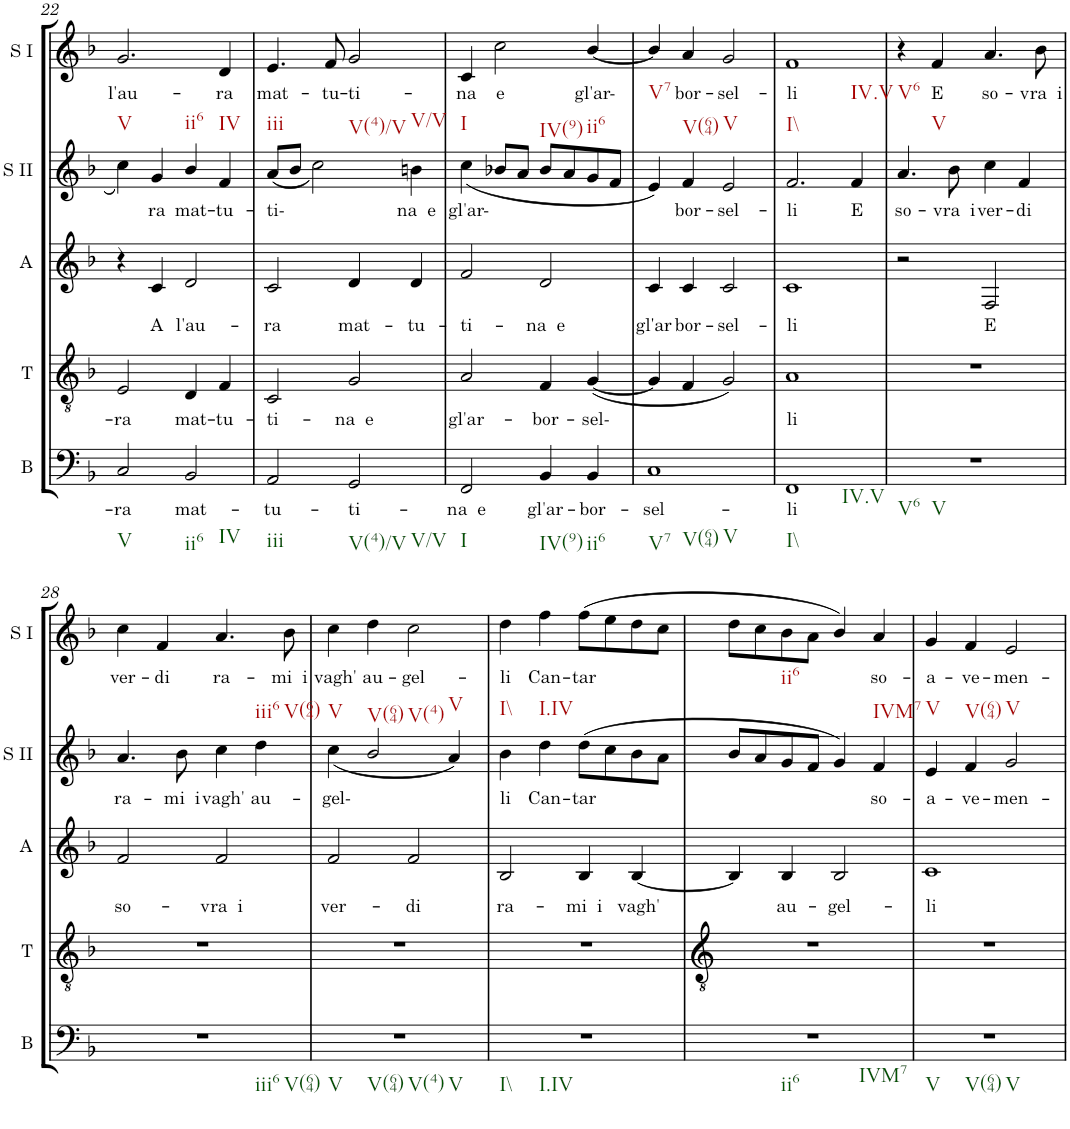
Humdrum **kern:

**kern	**text	**kern	**text	**kern	**text	**kern	**text	**kern	**text
*part5	*part5	*part4	*part4	*part3	*part3	*part2	*part2	*part1	*part1
*staff5	*staff5	*staff4	*staff4	*staff3	*staff3	*staff2	*staff2	*staff1	*staff1
*I"Bass	*	*I"Tenor	*	*I"Alto	*	*I"Soprano II	*	*I"Soprano I	*
*I'B	*	*I'T	*	*I'A	*	*I'S II	*	*I'S I	*
!!LO:PB:g=z
*clefF4	*	*clefGv2	*	*clefG2	*	*clefG2	*	*clefG2	*
*k[b-]	*	*k[b-]	*	*k[b-]	*	*k[b-]	*	*k[b-]	*
*F:	*	*F:	*	*F:	*	*F:	*	*F:	*
*M4/4	*	*M4/4	*	*M4/4	*	*M4/4	*	*M4/4	*
=22	=22	=22	=22	=22	=22	=22	=22	=22	=22
!	!	!	!	!	!	!	!	!LO:TX:b:t=V	!
!	!	!	!	!	!	!	!	!LO:TX:b:t=ii6	!
!LO:TX:b:t=V	!	!	!	!	!	!	!	!	!
!	!LO:LY:b	!	!LO:LY:b	!	!	!	!	!	!LO:LY:b
2C/	-ra	2E/	-ra	4r	.	4cc\	.	2.g/	l'au-
!	!	!	!	!	!LO:LY:b	!	!LO:LY:b	!	!
.	.	.	.	4c/	A	4g/	ra	.	.
!LO:TX:b:t=ii6	!	!	!	!	!	!	!	!	!
!LO:TX:b:t=IV	!	!	!	!	!	!	!	!	!
!	!LO:LY:b	!	!LO:LY:b	!	!LO:LY:b	!	!LO:LY:b	!	!
2BB-/	mat-	4D/	mat-	2d/	l'au-	4b-/	mat-	.	.
!	!	!	!	!	!	!	!	!LO:TX:b:t=IV	!
!	!	!	!LO:LY:b	!	!	!	!LO:LY:b	!	!LO:LY:b
.	.	4F/	-tu-	.	.	4f/	-tu-	4d/	-ra
=23	=23	=23	=23	=23	=23	=23	=23	=23	=23
!	!	!	!	!	!	!	!	!LO:TX:b:t=iii	!
!LO:TX:b:t=iii	!	!	!	!	!	!	!	!	!
!	!LO:LY:b	!	!LO:LY:b	!	!LO:LY:b	!	!LO:LY:b	!	!LO:LY:b
2AA/	-tu-	2C/	-ti-	2c/	-ra	(<8a/L	-ti-	4.e/	mat-
.	.	.	.	.	.	8b-/J	.	.	.
.	.	.	.	.	.	2cc\)	.	.	.
!	!	!	!	!	!	!	!	!	!LO:LY:b
.	.	.	.	.	.	.	.	8f/	-tu-
!	!	!	!	!	!	!	!	!LO:TX:b:t=V(4)/V	!
!	!	!	!	!	!	!	!	!LO:TX:b:t=V/V	!
!LO:TX:b:t=V(4)/V	!	!	!	!	!	!	!	!	!
!LO:TX:b:t=V/V	!	!	!	!	!	!	!	!	!
!	!LO:LY:b	!	!LO:LY:b	!	!LO:LY:b	!	!	!	!LO:LY:b
2GG/	-ti-	2G/	-na e	4d/	mat-	.	.	2g/	-ti-
!	!	!	!	!	!LO:LY:b	!	!LO:LY:b	!	!
.	.	.	.	4d/	-tu-	4bn\	na e	.	.
=24	=24	=24	=24	=24	=24	=24	=24	=24	=24
!	!	!	!	!	!	!	!	!LO:TX:b:t=I	!
!LO:TX:b:t=I	!	!	!	!	!	!	!	!	!
!	!LO:LY:b	!	!LO:LY:b	!	!LO:LY:b	!	!LO:LY:b	!	!LO:LY:b
2FF/	-na e	2A/	gl'ar-	2f/	-ti-	(<4cc\	gl'ar-	4c/	-na
!	!	!	!	!	!	!	!	!LO:TX:b:t=IV(9)	!
!	!	!	!	!	!	!	!	!	!LO:LY:b
.	.	.	.	.	.	8b-X/L	.	2cc\	e
.	.	.	.	.	.	8a/J	.	.	.
!LO:TX:b:t=IV(9)	!	!	!	!	!	!	!	!	!
!	!LO:LY:b	!	!LO:LY:b	!	!LO:LY:b	!	!	!	!
4BB-/	gl'ar-	4F/	-bor-	2d/	-na e	8b-/L	.	.	.
.	.	.	.	.	.	8a/	.	.	.
!	!	!	!	!	!	!	!	!LO:TX:b:t=ii6	!
!LO:TX:b:t=ii6	!	!	!	!	!	!	!	!	!
!	!LO:LY:b	!	!LO:LY:b	!	!	!	!	!	!LO:LY:b
4BB-/	-bor-	(<[4G/	-sel-	.	.	8g/	.	[4b-/	gl'ar-
.	.	.	.	.	.	8f/J	.	.	.
=25	=25	=25	=25	=25	=25	=25	=25	=25	=25
!	!	!	!	!	!	!	!	!LO:TX:b:t=V7	!
!LO:TX:b:t=V7	!	!	!	!	!	!	!	!	!
!LO:TX:b:t=V(64)	!	!	!	!	!	!	!	!	!
!LO:TX:b:t=V	!	!	!	!	!	!	!	!	!
!	!LO:LY:b	!	!	!	!LO:LY:b	!	!	!	!
1C	-sel-	4G/]	.	4c/	gl'ar-	4e/)	.	4b-/]	.
!	!	!	!	!	!	!	!	!LO:TX:b:t=V(64)	!
!	!	!	!	!	!LO:LY:b	!	!LO:LY:b	!	!LO:LY:b
.	.	4F/	.	4c/	-bor-	4f/	bor-	4a/	bor-
!	!	!	!	!	!	!	!	!LO:TX:b:t=V	!
!	!	!	!	!	!LO:LY:b	!	!LO:LY:b	!	!LO:LY:b
.	.	2G/)	.	2c/	-sel-	2e/	-sel-	2g/	-sel-
=26	=26	=26	=26	=26	=26	=26	=26	=26	=26
!	!	!	!	!	!	!	!	!LO:TX:b:t=I\\	!
!	!	!	!	!	!	!	!	!LO:TX:b:t=IV.V	!
!LO:TX:b:t=I\\	!	!	!	!	!	!	!	!	!
!LO:TX:b:t=IV.V	!	!	!	!	!	!	!	!	!
!	!LO:LY:b	!	!LO:LY:b	!	!LO:LY:b	!	!LO:LY:b	!	!LO:LY:b
1FF	-li	1A	li	1c	-li	2.f/	-li	1f	-li
!	!	!	!	!	!	!	!LO:LY:b	!	!
.	.	.	.	.	.	4f/	E	.	.
=27	=27	=27	=27	=27	=27	=27	=27	=27	=27
!	!	!	!	!	!	!	!	!LO:TX:b:t=V6	!
!LO:TX:b:t=V6	!	!	!	!	!	!	!	!	!
!LO:TX:b:t=V	!	!	!	!	!	!	!	!	!
!	!	!	!	!	!	!	!LO:LY:b	!	!
1r	.	1r	.	2r	.	4.a/	so-	4r	.
!	!	!	!	!	!	!	!	!LO:TX:b:t=V	!
!	!	!	!	!	!	!	!	!	!LO:LY:b
.	.	.	.	.	.	.	.	4f/	E
!	!	!	!	!	!	!	!LO:LY:b	!	!
.	.	.	.	.	.	8b-\	-vra i	.	.
!	!	!	!	!	!LO:LY:b	!	!LO:LY:b	!	!LO:LY:b
.	.	.	.	2F/	E	4cc\	ver-	4.a/	so-
!	!	!	!	!	!	!	!LO:LY:b	!	!
.	.	.	.	.	.	4f/	-di	.	.
!	!	!	!	!	!	!	!	!	!LO:LY:b
.	.	.	.	.	.	.	.	8b-\	-vra i
!!LO:LB:g=z
=28	=28	=28	=28	=28	=28	=28	=28	=28	=28
!LO:TX:b:t=iii6	!	!	!	!	!	!	!	!	!
!LO:TX:b:t=V(64)	!	!	!	!	!	!	!	!	!
!	!	!	!	!	!LO:LY:b	!	!LO:LY:b	!	!LO:LY:b
1r	.	1r	.	2f/	so-	4.a/	ra-	4cc\	ver-
!	!	!	!	!	!	!	!	!	!LO:LY:b
.	.	.	.	.	.	.	.	4f/	-di
!	!	!	!	!	!	!	!LO:LY:b	!	!
.	.	.	.	.	.	8b-\	-mi i	.	.
!	!	!	!	!	!	!	!	!LO:TX:b:t=iii6	!
!	!	!	!	!	!LO:LY:b	!	!LO:LY:b	!	!LO:LY:b
.	.	.	.	2f/	-vra i	4cc\	vagh'	4.a/	ra-
!	!	!	!	!	!	!	!LO:LY:b	!	!
.	.	.	.	.	.	4dd\	au-	.	.
!	!	!	!	!	!	!	!	!LO:TX:b:t=V(64)	!
!	!	!	!	!	!	!	!	!	!LO:LY:b
.	.	.	.	.	.	.	.	8b-\	-mi i
=29	=29	=29	=29	=29	=29	=29	=29	=29	=29
!	!	!	!	!	!	!	!	!LO:TX:b:t=V	!
!LO:TX:b:t=V	!	!	!	!	!	!	!	!	!
!LO:TX:b:t=V(64)	!	!	!	!	!	!	!	!	!
!LO:TX:b:t=V(4)	!	!	!	!	!	!	!	!	!
!LO:TX:b:t=V	!	!	!	!	!	!	!	!	!
!	!	!	!	!	!LO:LY:b	!	!LO:LY:b	!	!LO:LY:b
1r	.	1r	.	2f/	ver-	(<4cc\	-gel-	4cc\	vagh'
!	!	!	!	!	!	!	!	!LO:TX:b:t=V(64)	!
!	!	!	!	!	!	!	!	!	!LO:LY:b
.	.	.	.	.	.	2b-/	.	4dd\	au-
!	!	!	!	!	!	!	!	!LO:TX:b:t=V(4)	!
!	!	!	!	!	!	!	!	!LO:TX:b:t=V	!
!	!	!	!	!	!LO:LY:b	!	!	!	!LO:LY:b
.	.	.	.	2f/	-di	.	.	2cc\	-gel-
.	.	.	.	.	.	4a/)	.	.	.
=30	=30	=30	=30	=30	=30	=30	=30	=30	=30
!	!	!	!	!	!	!	!	!LO:TX:b:t=I\\	!
!LO:TX:b:t=I\\	!	!	!	!	!	!	!	!	!
!LO:TX:b:t=I.IV	!	!	!	!	!	!	!	!	!
!	!	!	!	!	!LO:LY:b	!	!LO:LY:b	!	!LO:LY:b
1r	.	1r	.	2B-/	ra-	4b-\	li	4dd\	-li
!	!	!	!	!	!	!	!	!LO:TX:b:t=I.IV	!
!	!	!	!	!	!	!	!LO:LY:b	!	!LO:LY:b
.	.	.	.	.	.	4dd\	Can-	4ff\	Can-
!	!	!	!	!	!LO:LY:b	!	!LO:LY:b	!	!LO:LY:b
.	.	.	.	4B-/	-mi i	(>8dd\L	-tar	(>8ff\L	-tar
.	.	.	.	.	.	8cc\	.	8ee\	.
!	!	!	!	!	!LO:LY:b	!	!	!	!
.	.	.	.	[4B-/	vagh'	8b-\	.	8dd\	.
.	.	.	.	.	.	8a\J	.	8cc\J	.
=31	=31	=31	=31	=31	=31	=31	=31	=31	=31
!LO:TX:b:t=ii6	!	!	!	!	!	!	!	!	!
!LO:TX:b:t=IVM7	!	!	!	!	!	!	!	!	!
1r	.	1r	.	4B-/]	.	8b-/L	.	8dd\L	.
.	.	.	.	.	.	8a/	.	8cc\	.
!	!	!	!	!	!	!	!	!LO:TX:b:t=ii6	!
!	!	!	!	!	!LO:LY:b	!	!	!	!
.	.	.	.	4B-/	au-	8g/	.	8b-\	.
.	.	.	.	.	.	8f/J	.	8a\J	.
!	!	!	!	!	!LO:LY:b	!	!	!	!
.	.	.	.	2B-/	-gel-	4g/)	.	4b-/)	.
!	!	!	!	!	!	!	!	!LO:TX:b:t=IVM7	!
!	!	!	!	!	!	!	!LO:LY:b	!	!LO:LY:b
.	.	.	.	.	.	4f/	so-	4a/	so-
=32	=32	=32	=32	=32	=32	=32	=32	=32	=32
!	!	!	!	!	!	!	!	!LO:TX:b:t=V	!
!LO:TX:b:t=V	!	!	!	!	!	!	!	!	!
!LO:TX:b:t=V(64)	!	!	!	!	!	!	!	!	!
!LO:TX:b:t=V	!	!	!	!	!	!	!	!	!
!	!	!	!	!	!LO:LY:b	!	!LO:LY:b	!	!LO:LY:b
1r	.	1r	.	1c	-li	4e/	-a-	4g/	-a-
!	!	!	!	!	!	!	!	!LO:TX:b:t=V(64)	!
!	!	!	!	!	!	!	!LO:LY:b	!	!LO:LY:b
.	.	.	.	.	.	4f/	-ve-	4f/	-ve-
!	!	!	!	!	!	!	!	!LO:TX:b:t=V	!
!	!	!	!	!	!	!	!LO:LY:b	!	!LO:LY:b
.	.	.	.	.	.	2g/	-men-	2e/	-men-
=	=	=	=	=	=	=	=	=	=
*-	*-	*-	*-	*-	*-	*-	*-	*-	*-
